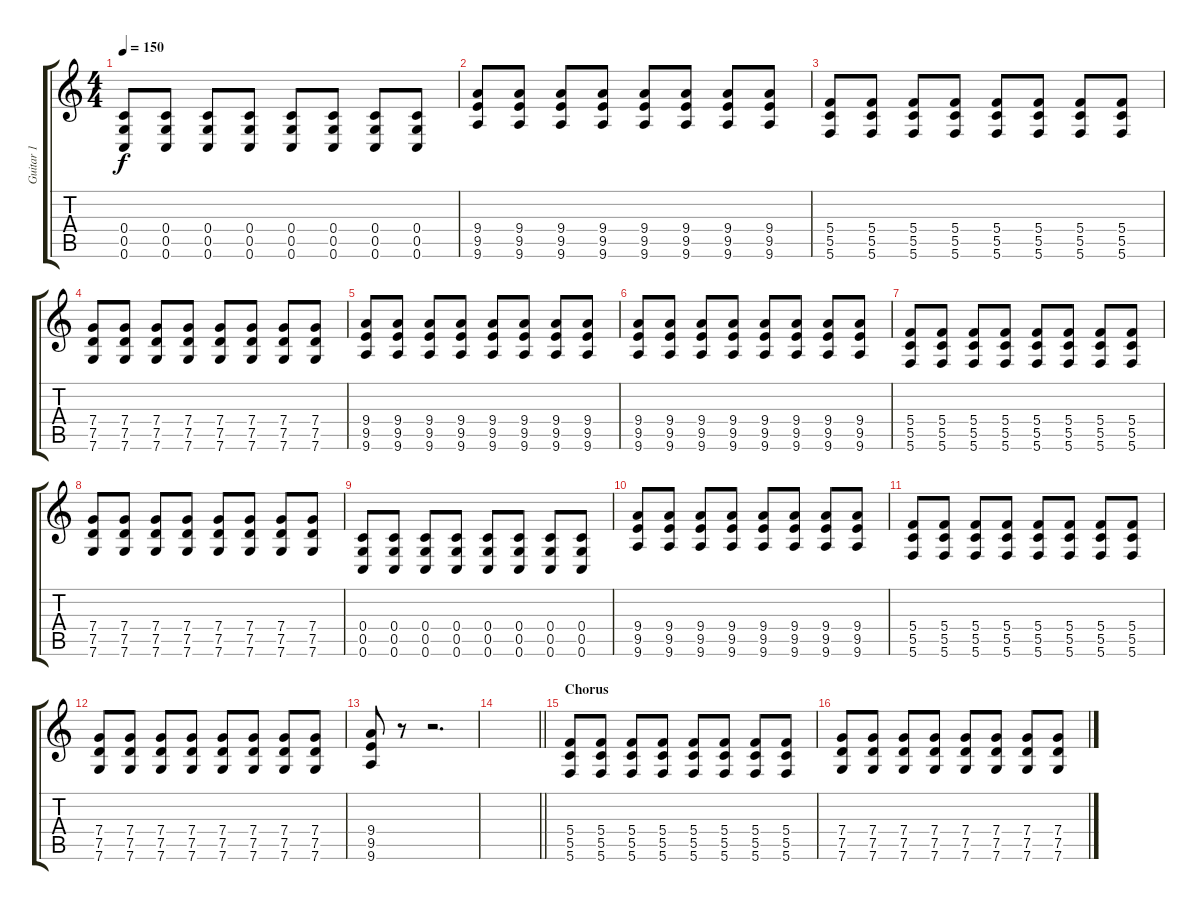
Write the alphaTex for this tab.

\track ("Guitar 1" "Guitar 1") {instrument distortionguitar}
\staff {score tabs}
\tuning (D4 A3 F3 C3 G2 C2) {hide}
\ts (4 4)
\tempo 150
\clef g2
\ks c
(0.4 0.5 0.6).8{dy f} (0.4 0.5 0.6).8 (0.4 0.5 0.6).8 (0.4 0.5 0.6).8 (0.4 0.5 0.6).8 (0.4 0.5 0.6).8 (0.4 0.5 0.6).8 (0.4 0.5 0.6).8 |
(9.4 9.5 9.6).8 (9.4 9.5 9.6).8 (9.4 9.5 9.6).8 (9.4 9.5 9.6).8 (9.4 9.5 9.6).8 (9.4 9.5 9.6).8 (9.4 9.5 9.6).8 (9.4 9.5 9.6).8 |
(5.4 5.5 5.6).8 (5.4 5.5 5.6).8 (5.4 5.5 5.6).8 (5.4 5.5 5.6).8 (5.4 5.5 5.6).8 (5.4 5.5 5.6).8 (5.4 5.5 5.6).8 (5.4 5.5 5.6).8 |
(7.4 7.5 7.6).8 (7.4 7.5 7.6).8 (7.4 7.5 7.6).8 (7.4 7.5 7.6).8 (7.4 7.5 7.6).8 (7.4 7.5 7.6).8 (7.4 7.5 7.6).8 (7.4 7.5 7.6).8 |
(9.4 9.5 9.6).8 (9.4 9.5 9.6).8 (9.4 9.5 9.6).8 (9.4 9.5 9.6).8 (9.4 9.5 9.6).8 (9.4 9.5 9.6).8 (9.4 9.5 9.6).8 (9.4 9.5 9.6).8 |
(9.4 9.5 9.6).8 (9.4 9.5 9.6).8 (9.4 9.5 9.6).8 (9.4 9.5 9.6).8 (9.4 9.5 9.6).8 (9.4 9.5 9.6).8 (9.4 9.5 9.6).8 (9.4 9.5 9.6).8 |
(5.4 5.5 5.6).8 (5.4 5.5 5.6).8 (5.4 5.5 5.6).8 (5.4 5.5 5.6).8 (5.4 5.5 5.6).8 (5.4 5.5 5.6).8 (5.4 5.5 5.6).8 (5.4 5.5 5.6).8 |
(7.4 7.5 7.6).8 (7.4 7.5 7.6).8 (7.4 7.5 7.6).8 (7.4 7.5 7.6).8 (7.4 7.5 7.6).8 (7.4 7.5 7.6).8 (7.4 7.5 7.6).8 (7.4 7.5 7.6).8 |
(0.4 0.5 0.6).8 (0.4 0.5 0.6).8 (0.4 0.5 0.6).8 (0.4 0.5 0.6).8 (0.4 0.5 0.6).8 (0.4 0.5 0.6).8 (0.4 0.5 0.6).8 (0.4 0.5 0.6).8 |
(9.4 9.5 9.6).8 (9.4 9.5 9.6).8 (9.4 9.5 9.6).8 (9.4 9.5 9.6).8 (9.4 9.5 9.6).8 (9.4 9.5 9.6).8 (9.4 9.5 9.6).8 (9.4 9.5 9.6).8 |
(5.4 5.5 5.6).8 (5.4 5.5 5.6).8 (5.4 5.5 5.6).8 (5.4 5.5 5.6).8 (5.4 5.5 5.6).8 (5.4 5.5 5.6).8 (5.4 5.5 5.6).8 (5.4 5.5 5.6).8 |
(7.4 7.5 7.6).8 (7.4 7.5 7.6).8 (7.4 7.5 7.6).8 (7.4 7.5 7.6).8 (7.4 7.5 7.6).8 (7.4 7.5 7.6).8 (7.4 7.5 7.6).8 (7.4 7.5 7.6).8 |
(9.4 9.5 9.6).8 r.8 r.2{d} |
\barLineRight lightlight
|
\section ("" "Chorus")
(5.4 5.5 5.6).8 (5.4 5.5 5.6).8 (5.4 5.5 5.6).8 (5.4 5.5 5.6).8 (5.4 5.5 5.6).8 (5.4 5.5 5.6).8 (5.4 5.5 5.6).8 (5.4 5.5 5.6).8 |
(7.4 7.5 7.6).8 (7.4 7.5 7.6).8 (7.4 7.5 7.6).8 (7.4 7.5 7.6).8 (7.4 7.5 7.6).8 (7.4 7.5 7.6).8 (7.4 7.5 7.6).8 (7.4 7.5 7.6).8
